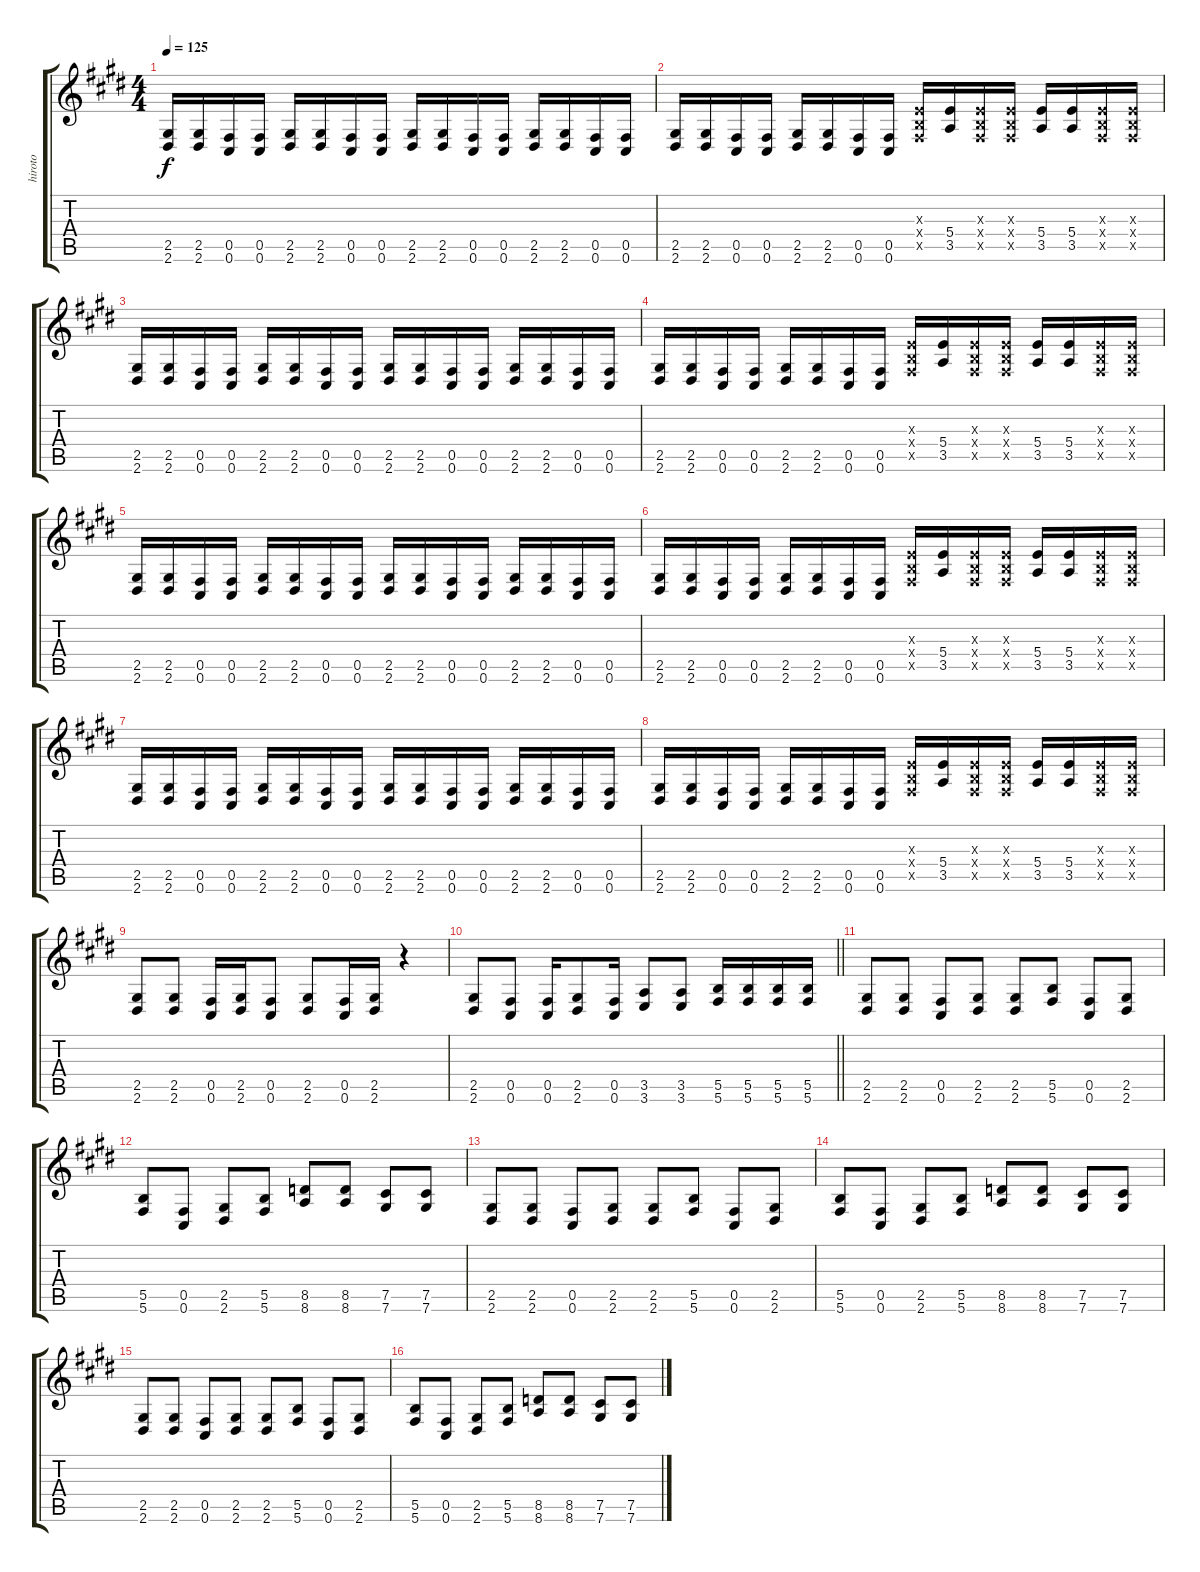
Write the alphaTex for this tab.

\track ("hiroto" "hiroto") {instrument distortionguitar}
\staff {score tabs}
\tuning (Db4 Ab3 E3 B2 Gb2 Db2) {hide}
\ts (4 4)
\tempo 125
\clef g2
\ks e
(2.5 2.6).16{dy f} (2.5 2.6).16 (0.5 0.6).16 (0.5 0.6).16 (2.5 2.6).16 (2.5 2.6).16 (0.5 0.6).16 (0.5 0.6).16 (2.5 2.6).16 (2.5 2.6).16 (0.5 0.6).16 (0.5 0.6).16 (2.5 2.6).16 (2.5 2.6).16 (0.5 0.6).16 (0.5 0.6).16 |
(2.5 2.6).16 (2.5 2.6).16 (0.5 0.6).16 (0.5 0.6).16 (2.5 2.6).16 (2.5 2.6).16 (0.5 0.6).16 (0.5 0.6).16 (0.3{x} 0.4{x} 0.5{x}).16 (5.4 3.5).16 (0.3{x} 0.4{x} 0.5{x}).16 (0.3{x} 0.4{x} 0.5{x}).16 (5.4 3.5).16 (5.4 3.5).16 (0.3{x} 0.4{x} 0.5{x}).16 (0.3{x} 0.4{x} 0.5{x}).16 |
(2.5 2.6).16 (2.5 2.6).16 (0.5 0.6).16 (0.5 0.6).16 (2.5 2.6).16 (2.5 2.6).16 (0.5 0.6).16 (0.5 0.6).16 (2.5 2.6).16 (2.5 2.6).16 (0.5 0.6).16 (0.5 0.6).16 (2.5 2.6).16 (2.5 2.6).16 (0.5 0.6).16 (0.5 0.6).16 |
(2.5 2.6).16 (2.5 2.6).16 (0.5 0.6).16 (0.5 0.6).16 (2.5 2.6).16 (2.5 2.6).16 (0.5 0.6).16 (0.5 0.6).16 (0.3{x} 0.4{x} 0.5{x}).16 (5.4 3.5).16 (0.3{x} 0.4{x} 0.5{x}).16 (0.3{x} 0.4{x} 0.5{x}).16 (5.4 3.5).16 (5.4 3.5).16 (0.3{x} 0.4{x} 0.5{x}).16 (0.3{x} 0.4{x} 0.5{x}).16 |
(2.5 2.6).16 (2.5 2.6).16 (0.5 0.6).16 (0.5 0.6).16 (2.5 2.6).16 (2.5 2.6).16 (0.5 0.6).16 (0.5 0.6).16 (2.5 2.6).16 (2.5 2.6).16 (0.5 0.6).16 (0.5 0.6).16 (2.5 2.6).16 (2.5 2.6).16 (0.5 0.6).16 (0.5 0.6).16 |
(2.5 2.6).16 (2.5 2.6).16 (0.5 0.6).16 (0.5 0.6).16 (2.5 2.6).16 (2.5 2.6).16 (0.5 0.6).16 (0.5 0.6).16 (0.3{x} 0.4{x} 0.5{x}).16 (5.4 3.5).16 (0.3{x} 0.4{x} 0.5{x}).16 (0.3{x} 0.4{x} 0.5{x}).16 (5.4 3.5).16 (5.4 3.5).16 (0.3{x} 0.4{x} 0.5{x}).16 (0.3{x} 0.4{x} 0.5{x}).16 |
(2.5 2.6).16 (2.5 2.6).16 (0.5 0.6).16 (0.5 0.6).16 (2.5 2.6).16 (2.5 2.6).16 (0.5 0.6).16 (0.5 0.6).16 (2.5 2.6).16 (2.5 2.6).16 (0.5 0.6).16 (0.5 0.6).16 (2.5 2.6).16 (2.5 2.6).16 (0.5 0.6).16 (0.5 0.6).16 |
(2.5 2.6).16 (2.5 2.6).16 (0.5 0.6).16 (0.5 0.6).16 (2.5 2.6).16 (2.5 2.6).16 (0.5 0.6).16 (0.5 0.6).16 (0.3{x} 0.4{x} 0.5{x}).16 (5.4 3.5).16 (0.3{x} 0.4{x} 0.5{x}).16 (0.3{x} 0.4{x} 0.5{x}).16 (5.4 3.5).16 (5.4 3.5).16 (0.3{x} 0.4{x} 0.5{x}).16 (0.3{x} 0.4{x} 0.5{x}).16 |
(2.5 2.6).8 (2.5 2.6).8 (0.5 0.6).16 (2.5 2.6).16 (0.5 0.6).8 (2.5 2.6).8 (0.5 0.6).16 (2.5 2.6).16 r.4 |
\barLineRight lightlight
(2.5 2.6).8 (0.5 0.6).8 (0.5 0.6).16 (2.5 2.6).8 (0.5 0.6).16 (3.5 3.6).8 (3.5 3.6).8 (5.5 5.6).16 (5.5 5.6).16 (5.5 5.6).16 (5.5 5.6).16 |
(2.5 2.6).8 (2.5 2.6).8 (0.5 0.6).8 (2.5 2.6).8 (2.5 2.6).8 (5.5 5.6).8 (0.5 0.6).8 (2.5 2.6).8 |
(5.5 5.6).8 (0.5 0.6).8 (2.5 2.6).8 (5.5 5.6).8 (8.5 8.6).8 (8.5 8.6).8 (7.5 7.6).8 (7.5 7.6).8 |
(2.5 2.6).8 (2.5 2.6).8 (0.5 0.6).8 (2.5 2.6).8 (2.5 2.6).8 (5.5 5.6).8 (0.5 0.6).8 (2.5 2.6).8 |
(5.5 5.6).8 (0.5 0.6).8 (2.5 2.6).8 (5.5 5.6).8 (8.5 8.6).8 (8.5 8.6).8 (7.5 7.6).8 (7.5 7.6).8 |
(2.5 2.6).8 (2.5 2.6).8 (0.5 0.6).8 (2.5 2.6).8 (2.5 2.6).8 (5.5 5.6).8 (0.5 0.6).8 (2.5 2.6).8 |
(5.5 5.6).8 (0.5 0.6).8 (2.5 2.6).8 (5.5 5.6).8 (8.5 8.6).8 (8.5 8.6).8 (7.5 7.6).8 (7.5 7.6).8
